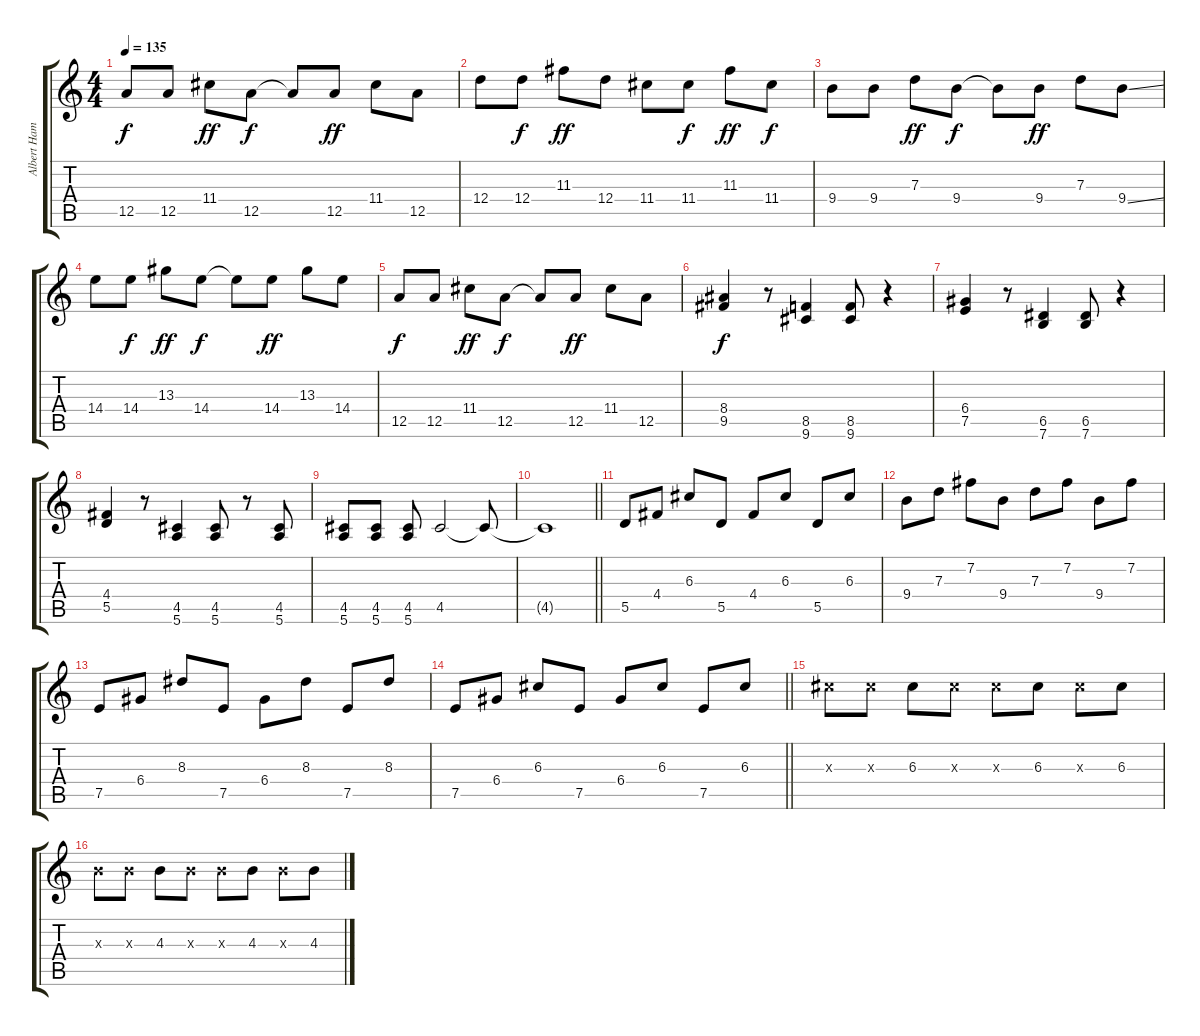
\track ("Albert Hammond" "Albert Ham") {instrument electricguitarjazz}
\staff {score tabs}
\tuning (E4 B3 G3 D3 A2 E2) {hide}
\ts (4 4)
\tempo 135
\clef g2
\ks c
12.5.8{dy f} 12.5.8 11.4.8{dy ff} 12.5.8{dy f} 12.5{t}.8 12.5.8{dy ff} 11.4.8 12.5.8 |
12.4.8 12.4.8{dy f} 11.3.8{dy ff} 12.4.8 11.4.8 11.4.8{dy f} 11.3.8{dy ff} 11.4.8{dy f} |
9.4.8 9.4.8 7.3.8{dy ff} 9.4.8{dy f} 9.4{t}.8 9.4.8{dy ff} 7.3.8 9.4{ss}.8 |
14.4.8 14.4.8{dy f} 13.3.8{dy ff} 14.4.8{dy f} 14.4{t}.8 14.4.8{dy ff} 13.3.8 14.4.8 |
12.5.8{dy f} 12.5.8 11.4.8{dy ff} 12.5.8{dy f} 12.5{t}.8 12.5.8{dy ff} 11.4.8 12.5.8 |
(8.4 9.5).4{dy f} r.8 (8.5 9.6).4 (8.5 9.6).8 r.4 |
(6.4 7.5).4 r.8 (6.5 7.6).4 (6.5 7.6).8 r.4 |
(4.4 5.5).4 r.8 (4.5 5.6).4 (4.5 5.6).8 r.8 (4.5 5.6).8 |
(4.5 5.6).8 (4.5 5.6).8 (4.5 5.6).8 4.5.2 4.5{t}.8 |
\barLineRight lightlight
4.5{t}.1 |
5.5.8 4.4.8 6.3.8 5.5.8 4.4.8 6.3.8 5.5.8 6.3.8 |
9.4.8 7.3.8 7.2.8 9.4.8 7.3.8 7.2.8 9.4.8 7.2.8 |
7.5.8 6.4.8 8.3.8 7.5.8 6.4.8 8.3.8 7.5.8 8.3.8 |
\barLineRight lightlight
7.5.8 6.4.8 6.3.8 7.5.8 6.4.8 6.3.8 7.5.8 6.3.8 |
6.3{x}.8 6.3{x}.8 6.3.8 6.3{x}.8 6.3{x}.8 6.3.8 6.3{x}.8 6.3.8 |
4.3{x}.8 4.3{x}.8 4.3.8 4.3{x}.8 4.3{x}.8 4.3.8 4.3{x}.8 4.3.8
